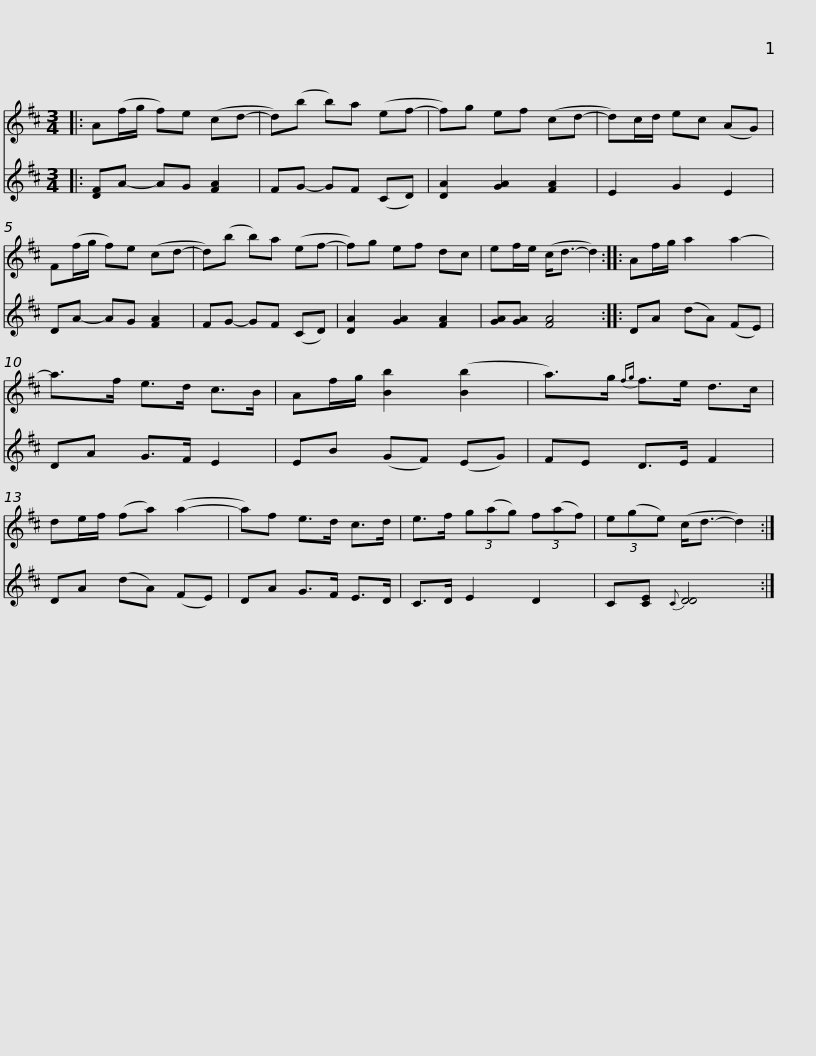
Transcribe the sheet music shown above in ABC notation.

X:1
%%score 1 2
L:1/8
M:3/4
I:linebreak $
K:D
V:1 treble
V:2 treble
V:1
|: A(f/g/ f)e (cd- | d)(b b)a (ef- | f)g ef (cd- | d)c/d/ ec (AG) | F(f/g/ f)e (cd- | %5
 d)(b b)a (ef- |$ f)g ef dc | ef/e/ (c<d- d2) :: Af/g/ a2 a2- | a>f e>d c>B | %10
 Af/g/ [Bb]2 ([Bb]2 | a>)g{fg} f>e d>c |$ de/f/ (fa) (a2- | a)f e>d c>d | e>f (3g(ag) (3f(af) | %15
 (3e(ge) (c<d- d2) :| %16
V:2
|: [DF]A- AG [FA]2 | FG- GF (CD) | [DA]2 [GA]2 [FA]2 | E2 G2 E2 | DA- AG [FA]2 | %5
 FG- GF (CD) |$ [DA]2 [GA]2 [FA]2 | [GA][GA] [FA]4 :: DA (dA) (FE) | DA G>F E2 | %10
 EB (GF) (EG) | FE D>E F2 |$ DA (dA) (FE) | DA G>F E>D | C>D E2 D2 | %15
 C[CE]{C} [DD]4 :| %16
